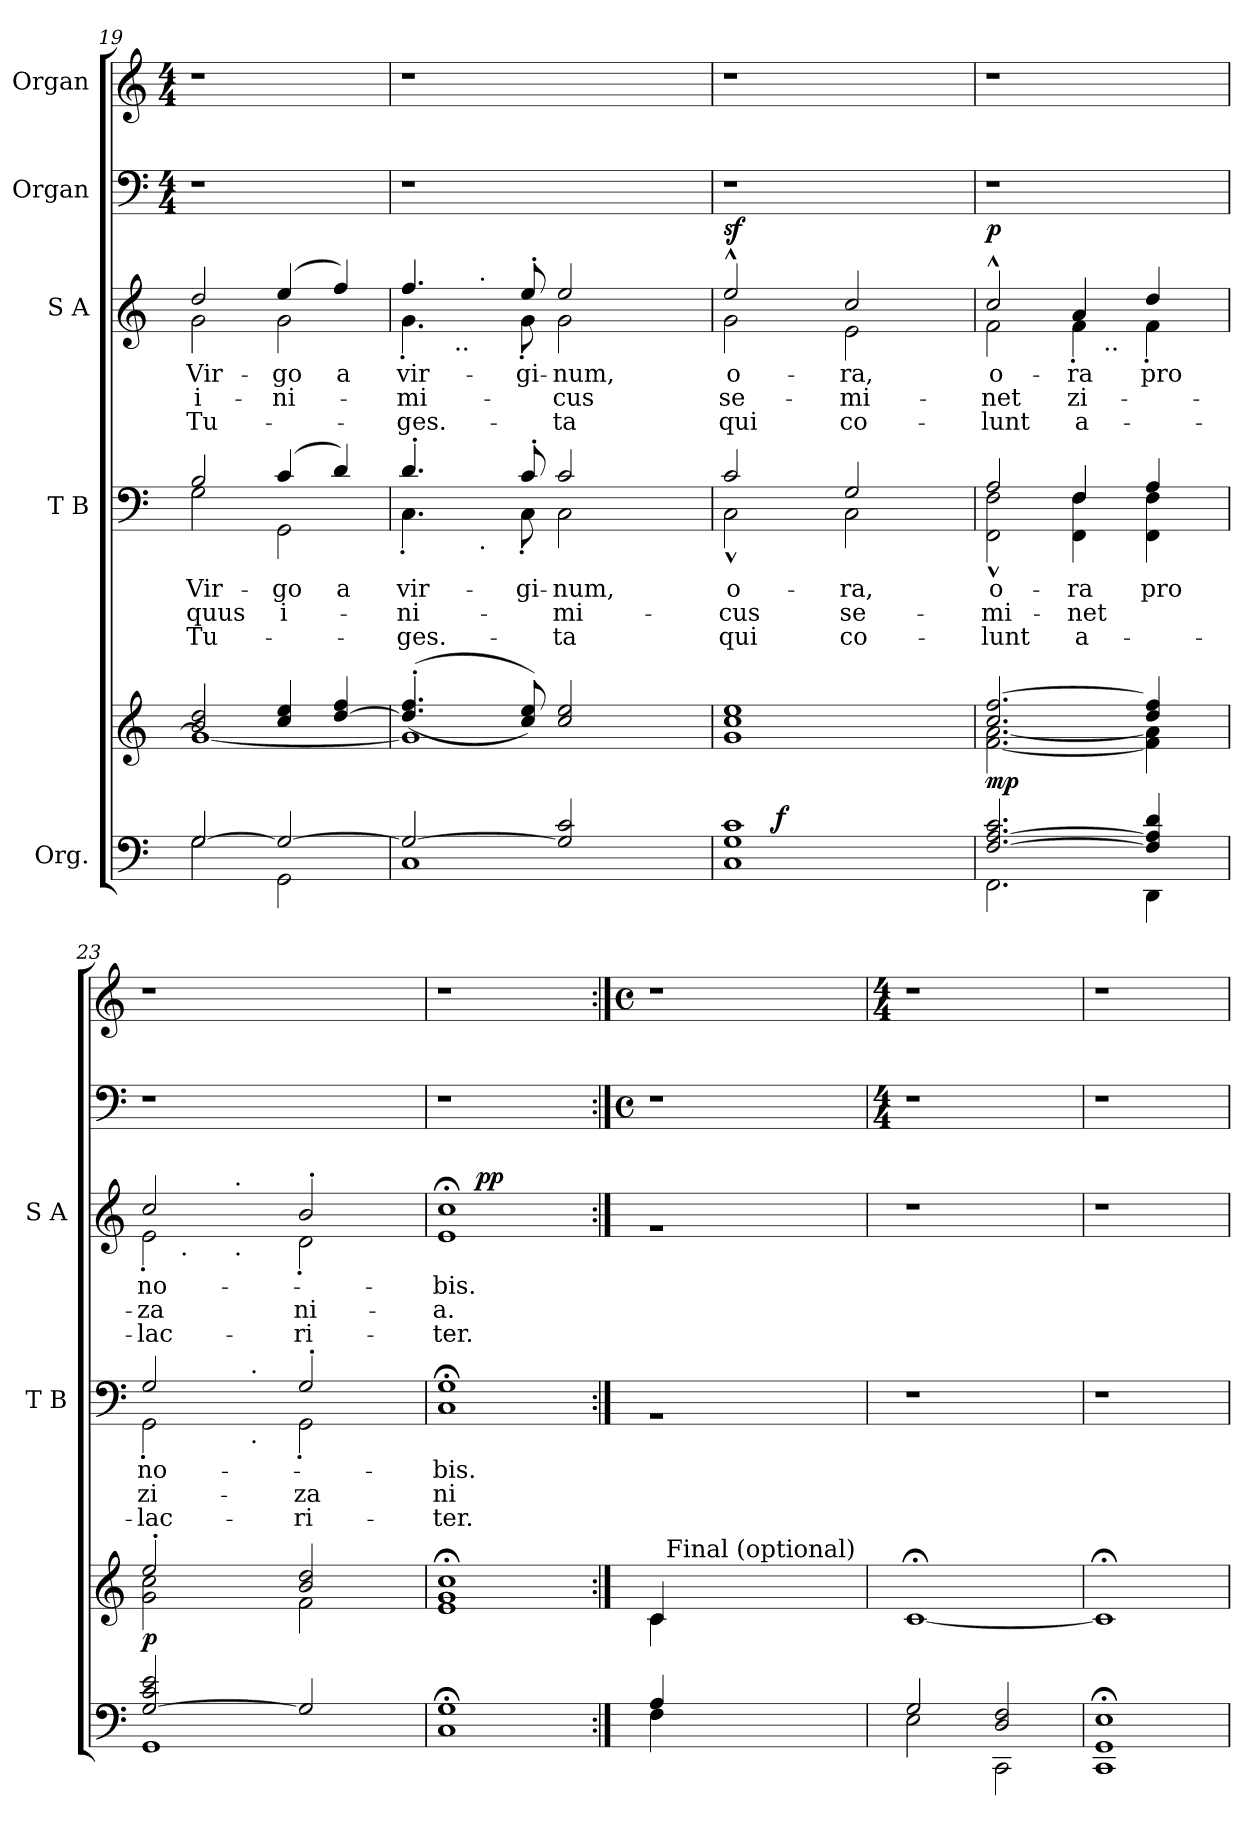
**kern	**kern	**dynam	**kern	**text	**text	**text	**kern	**text	**text	**text	**dynam	**kern	**kern
*part5	*part5	*part5	*part4	*part4	*part4	*part4	*part3	*part3	*part3	*part3	*part3	*part2	*part1
*staff6	*staff5	*staff5/6	*staff4	*staff4	*staff4	*staff4	*staff3	*staff3	*staff3	*staff3	*staff3	*staff2	*staff1
*I"Org.	*	*	*I"T B	*	*	*	*I"S A	*	*	*	*	*I"Organ	*I"Organ
*	*	*	*I'T B	*	*	*	*I'S A	*	*	*	*	*	*
*clefF4	*clefG2	*	*clefF4	*	*	*	*clefG2	*	*	*	*	*clefF4	*clefG2
*k[]	*k[]	*	*k[]	*	*	*	*k[]	*	*	*	*	*k[]	*k[]
*C:	*C:	*	*C:	*	*	*	*C:	*	*	*	*	*C:	*C:
*	*	*	*	*	*	*	*	*	*	*	*	*M4/4	*M4/4
=19	=19	=19	=19	=19	=19	=19	=19	=19	=19	=19	=19	=19	=19
*^	*^	*	*	*	*	*	*	*	*	*	*	*	*
!	!	!	!	!	!	!LO:LY:a	!LO:LY:a	!LO:LY:a	!	!LO:LY:b	!LO:LY:b	!LO:LY:b	!	!	!
*	*	*	*	*	*^	*	*	*	*^	*	*	*	*	*	*
[>2G/	2G\	2b/ 2dd/	1g_	.	2B/	2G\	Vir-	-quus	Tu-	2dd/	2g\	Vir-	i-	Tu-	.	1r	1r
!	!	!	!	!	!	!	!LO:LY:a	!LO:LY:a	!	!	!	!LO:LY:b	!LO:LY:b	!	!	!	!
2G/_	2GG\	4cc/ 4ee/	.	.	(4c/	2GG\	-go	i-	.	(4ee/	2g\	-go	-ni-	.	.	.	.
!	!	!	!	!	!	!	!LO:LY:a:rj	!	!	!	!	!LO:LY:b:rj	!	!	!	!	!
.	.	[>4dd/ 4ff/	.	.	4d/)	.	a	.	.	4ff/)	.	a	.	.	.	.	.
*	*	*	*	*	*v	*v	*	*	*	*	*	*	*	*	*	*	*
*	*	*	*	*	*	*	*	*	*v	*v	*	*	*	*	*	*
=20	=20	=20	=20	=20	=20	=20	=20	=20	=20	=20	=20	=20	=20	=20	=20
!	!	!	!	!	!	!LO:LY:a	!LO:LY:a	!LO:LY:a	!	!LO:LY:b	!LO:LY:b	!LO:LY:b	!	!	!
*	*	*	*	*	*^	*	*	*	*^	*	*	*	*	*	*
*	*	*	*	*	*	*^	*	*	*	*	*^	*	*	*	*	*	*
*	*	*	*	*	*	*	*	*	*	*	*	*	*^	*	*	*	*	*	*
2G/_	1C	(>(<4.dd/]'> 4.ff/'>	1g]	.	4.d'>/	4.C'<\	8..ryy	vir-	-ni-	-ges.-	4.ff/	4.g'<\	8ryy	8..ryy	vir-	-mi-	-ges.-	.	1r	1r
.	.	.	.	.	.	.	.	.	.	.	.	.	32ryy	.	.	.	.	.	.	.
!	!	!	!	!	!	!	!	!	!	!	!	!	!LO:TX:b:t=..	!	!	!	!	!	!	!
.	.	.	.	.	.	.	.	.	.	.	.	.	2ryy	.	.	.	.	.	.	.
!	!	!	!	!	!	!	!	!	!	!	!	!	!	!LO:TX:a:t=.	!	!	!	!	!	!
!	!	!	!	!	!	!	!LO:TX:b:t=.	!	!	!	!	!	!	!	!	!	!	!	!	!
.	.	.	.	.	.	.	2ryy	.	.	.	.	.	.	2ryy	.	.	.	.	.	.
!	!	!	!	!	!	!	!	!LO:LY:a	!	!	!	!	!	!	!LO:LY:b	!	!	!	!	!
.	.	8cc/ 8ee/))	.	.	8c'>/	8C'<\	.	-gi-	.	.	8ee'>/	8g'<\	.	.	-gi-	.	.	.	.	.
!	!	!	!	!	!	!	!	!LO:LY:a	!LO:LY:a	!LO:LY:a	!	!	!	!	!LO:LY:b	!LO:LY:b	!LO:LY:b	!	!	!
2G/] 2c/	.	2cc/ 2ee/	.	.	2c/	2C\	.	-num,	-mi-	-ta	2ee/	2g\	.	.	-num,	-cus	-ta	.	.	.
.	.	.	.	.	.	.	.	.	.	.	.	.	4ryy	.	.	.	.	.	.	.
.	.	.	.	.	.	.	4ryy	.	.	.	.	.	.	4ryy	.	.	.	.	.	.
.	.	.	.	.	.	.	.	.	.	.	.	.	16.ryy	.	.	.	.	.	.	.
.	.	.	.	.	.	.	32ryy	.	.	.	.	.	.	32ryy	.	.	.	.	.	.
=21	=21	=21	=21	=21	=21	=21	=21	=21	=21	=21	=21	=21	=21	=21	=21	=21	=21	=21	=21	=21
!	!	!	!	!	!	!	!	!LO:LY:a	!LO:LY:a	!LO:LY:a	!	!	!	!	!LO:LY:b	!LO:LY:b	!LO:LY:b	!LO:DY:a	!	!
*	*	*v	*v	*	*	*	*	*	*	*	*	*v	*v	*v	*	*	*	*	*	*
*	*	*	*	*	*v	*v	*	*	*	*	*	*	*	*	*	*	*
1C 1G 1c	8ryy	1g 1cc 1ee	.	2c/	2C^^<\	o-	-cus	qui	2ee^^>/	2g\	o-	se-	qui	sf	1r	1r
.	32ryy	.	.	.	.	.	.	.	.	.	.	.	.	.	.	.
!	!	!	!LO:DY:a=2	!	!	!	!	!	!	!	!	!	!	!	!	!
.	2ryy	.	f	.	.	.	.	.	.	.	.	.	.	.	.	.
!	!	!	!	!	!	!LO:LY:a	!LO:LY:a	!LO:LY:a	!	!	!LO:LY:b	!LO:LY:b	!LO:LY:b	!	!	!
.	.	.	.	2G/	2C\	-ra,	se-	co-	2cc/	2e\	-ra,	-mi-	co-	.	.	.
.	4ryy	.	.	.	.	.	.	.	.	.	.	.	.	.	.	.
.	16.ryy	.	.	.	.	.	.	.	.	.	.	.	.	.	.	.
=22	=22	=22	=22	=22	=22	=22	=22	=22	=22	=22	=22	=22	=22	=22	=22	=22
*	*	*^	*	*	*	*	*	*	*	*	*	*	*	*	*	*
!	!	!	!	!LO:DY:b	!	!	!LO:LY:a	!LO:LY:a	!LO:LY:a	!	!	!LO:LY:b	!LO:LY:b	!LO:LY:b	!LO:DY:a	!	!
*	*	*	*	*	*	*^	*	*	*	*	*^	*	*	*	*	*	*
[<2.F/ [<2.A/ 2.c/	2.FF\	2.cc/ [>2.ff/	[<2.f\ [<2.a\	mp	2A/	2FF\^^< 2F\^^<	2ryy	o-	-mi-	-lunt	2cc^^>/	2f\	2ryy	o-	-net	-lunt	p	1r	1r
!	!	!	!	!	!	!	!	!LO:LY:a	!LO:LY:a	!LO:LY:a	!	!	!	!LO:LY:b	!LO:LY:b	!LO:LY:b	!	!	!
.	.	.	.	.	4F/	4FF\	4F\	-ra	-net	a-	4a/	4f'<\	16.ryy	-ra	zi-	a-	.	.	.
!	!	!	!	!	!	!	!	!	!	!	!	!	!LO:TX:b:t=..	!	!	!	!	!	!
.	.	.	.	.	.	.	.	.	.	.	.	.	4ryy	.	.	.	.	.	.
!	!	!	!	!	!	!	!	!LO:LY:a	!	!	!	!	!	!LO:LY:b	!	!	!	!	!
4F/] 4A/] 4d/	4DD\	4dd/ 4ff/]	4f\] 4a\]	.	4FF\ 4F\	4ryy	4A/	pro	.	.	4dd/	4f'<\	.	pro	.	.	.	.	.
.	.	.	.	.	.	.	.	.	.	.	.	.	8ryy	.	.	.	.	.	.
.	.	.	.	.	.	.	.	.	.	.	.	.	32ryy	.	.	.	.	.	.
=23	=23	=23	=23	=23	=23	=23	=23	=23	=23	=23	=23	=23	=23	=23	=23	=23	=23	=23	=23
!	!	!	!	!LO:DY:a=2	!	!	!	!LO:LY:a	!LO:LY:a	!LO:LY:a	!	!	!	!LO:LY:b	!LO:LY:b	!LO:LY:b	!	!	!
*	*	*	*	*	*	*	*	*	*	*	*	*	*^	*	*	*	*	*	*
[>2G/ 2c/ 2e/	1GG	2ee'>/	2g\ 2cc\	p	2G/	2GG'<\	4ryy	no-	zi-	-lac-	2cc/	2e'<\	8ryy	4ryy	no-	-za	-lac-	.	1r	1r
!	!	!	!	!	!	!	!	!	!	!	!	!	!LO:TX:b:t=.	!	!	!	!	!	!	!
.	.	.	.	.	.	.	.	.	.	.	.	.	2..ryy	.	.	.	.	.	.	.
.	.	.	.	.	.	.	16ryy	.	.	.	.	.	.	32ryy	.	.	.	.	.	.
!	!	!	!	!	!	!	!	!	!	!	!	!	!	!LO:TX:b:t=.	!	!	!	!	!	!
!	!	!	!	!	!	!	!	!	!	!	!	!	!	!LO:TX:a:t=.	!	!	!	!	!	!
.	.	.	.	.	.	.	.	.	.	.	.	.	.	2ryy	.	.	.	.	.	.
!	!	!	!	!	!	!	!LO:TX:b:t=.	!	!	!	!	!	!	!	!	!	!	!	!	!
!	!	!	!	!	!	!	!LO:TX:a:t=.	!	!	!	!	!	!	!	!	!	!	!	!	!
.	.	.	.	.	.	.	2ryy	.	.	.	.	.	.	.	.	.	.	.	.	.
!	!	!	!	!	!	!	!	!	!LO:LY:a	!LO:LY:a	!	!	!	!	!	!LO:LY:b	!LO:LY:b	!	!	!
2G/]	.	2b/ 2dd/	2f\	.	2G'>/	2GG'<\	.	.	-za	-ri-	2b'>/	2d'<\	.	.	.	ni-	-ri-	.	.	.
.	.	.	.	.	.	.	.	.	.	.	.	.	.	8..ryy	.	.	.	.	.	.
.	.	.	.	.	.	.	8.ryy	.	.	.	.	.	.	.	.	.	.	.	.	.
=24	=24	=24	=24	=24	=24	=24	=24	=24	=24	=24	=24	=24	=24	=24	=24	=24	=24	=24	=24	=24
!	!	!	!	!	!	!	!	!LO:LY:a	!LO:LY:a	!LO:LY:a	!	!	!	!	!LO:LY:b	!LO:LY:b	!LO:LY:b	!	!	!
*v	*v	*	*	*	*v	*v	*v	*	*	*	*	*v	*v	*v	*	*	*	*	*	*
*	*v	*v	*	*	*	*	*	*	*	*	*	*	*	*	*
1C;< 1G;<	1e; 1g; 1cc;	.	1C;< 1G;<	-bis.	ni-	-ter.	1e; 1cc;	8ryy	-bis.	-a.	-ter.	.	1r	1r
!	!	!	!	!	!	!	!	!	!	!	!	!LO:DY:a	!	!
.	.	.	.	.	.	.	.	2..ryy	.	.	.	pp	.	.
*	*	*	*	*	*	*	*v	*v	*	*	*	*	*	*
=25:|!	=25:|!	=25:|!	=25:|!	=25:|!	=25:|!	=25:|!	=25:|!	=25:|!	=25:|!	=25:|!	=25:|!	=25:|!	=25:|!
*	*	*	*	*	*	*	*	*	*	*	*	*M4/4	*M4/4
*	*	*	*	*	*	*	*	*	*	*	*	*met(c)	*met(c)
*^	*^	*	*	*	*	*	*^	*	*	*	*	*	*
!	!	!	!	!	!LO:N:vis=1	!	!	!	!LO:N:vis=1	!	!	!	!	!	!	!
*	*	*	*^	*	*	*	*	*	*v	*v	*	*	*	*	*	*
4A/	4F\	4c/	4c\	32ryy	.	1rC	.	.	.	1ra	.	.	.	.	1r	1r
!	!	!	!	!LO:TX:a:t=Final (optional)	!	!	!	!	!	!	!	!	!	!	!	!
.	.	.	.	2ryy	.	.	.	.	.	.	.	.	.	.	.	.
2.ryy	2.ryy	2.ryy	2.ryy	.	.	.	.	.	.	.	.	.	.	.	.	.
.	.	.	.	4...ryy	.	.	.	.	.	.	.	.	.	.	.	.
*	*	*v	*v	*v	*	*	*	*	*	*	*	*	*	*	*	*
=26	=26	=26	=26	=26	=26	=26	=26	=26	=26	=26	=26	=26	=26	=26
*	*	*	*	*	*	*	*	*	*	*	*	*	*M4/4	*M4/4
2G/	2E\	[>1c;	.	1r	.	.	.	1r	.	.	.	.	1r	1r
2D/ 2F/	2CC\	.	.	.	.	.	.	.	.	.	.	.	.	.
*v	*v	*	*	*	*	*	*	*	*	*	*	*	*	*
=27	=27	=27	=27	=27	=27	=27	=27	=27	=27	=27	=27	=27	=27
1CC; 1GG; 1E;	1c;]	.	1r	.	.	.	1r	.	.	.	.	1r	1r
=	=	=	=	=	=	=	=	=	=	=	=	=	=
*-	*-	*-	*-	*-	*-	*-	*-	*-	*-	*-	*-	*-	*-
